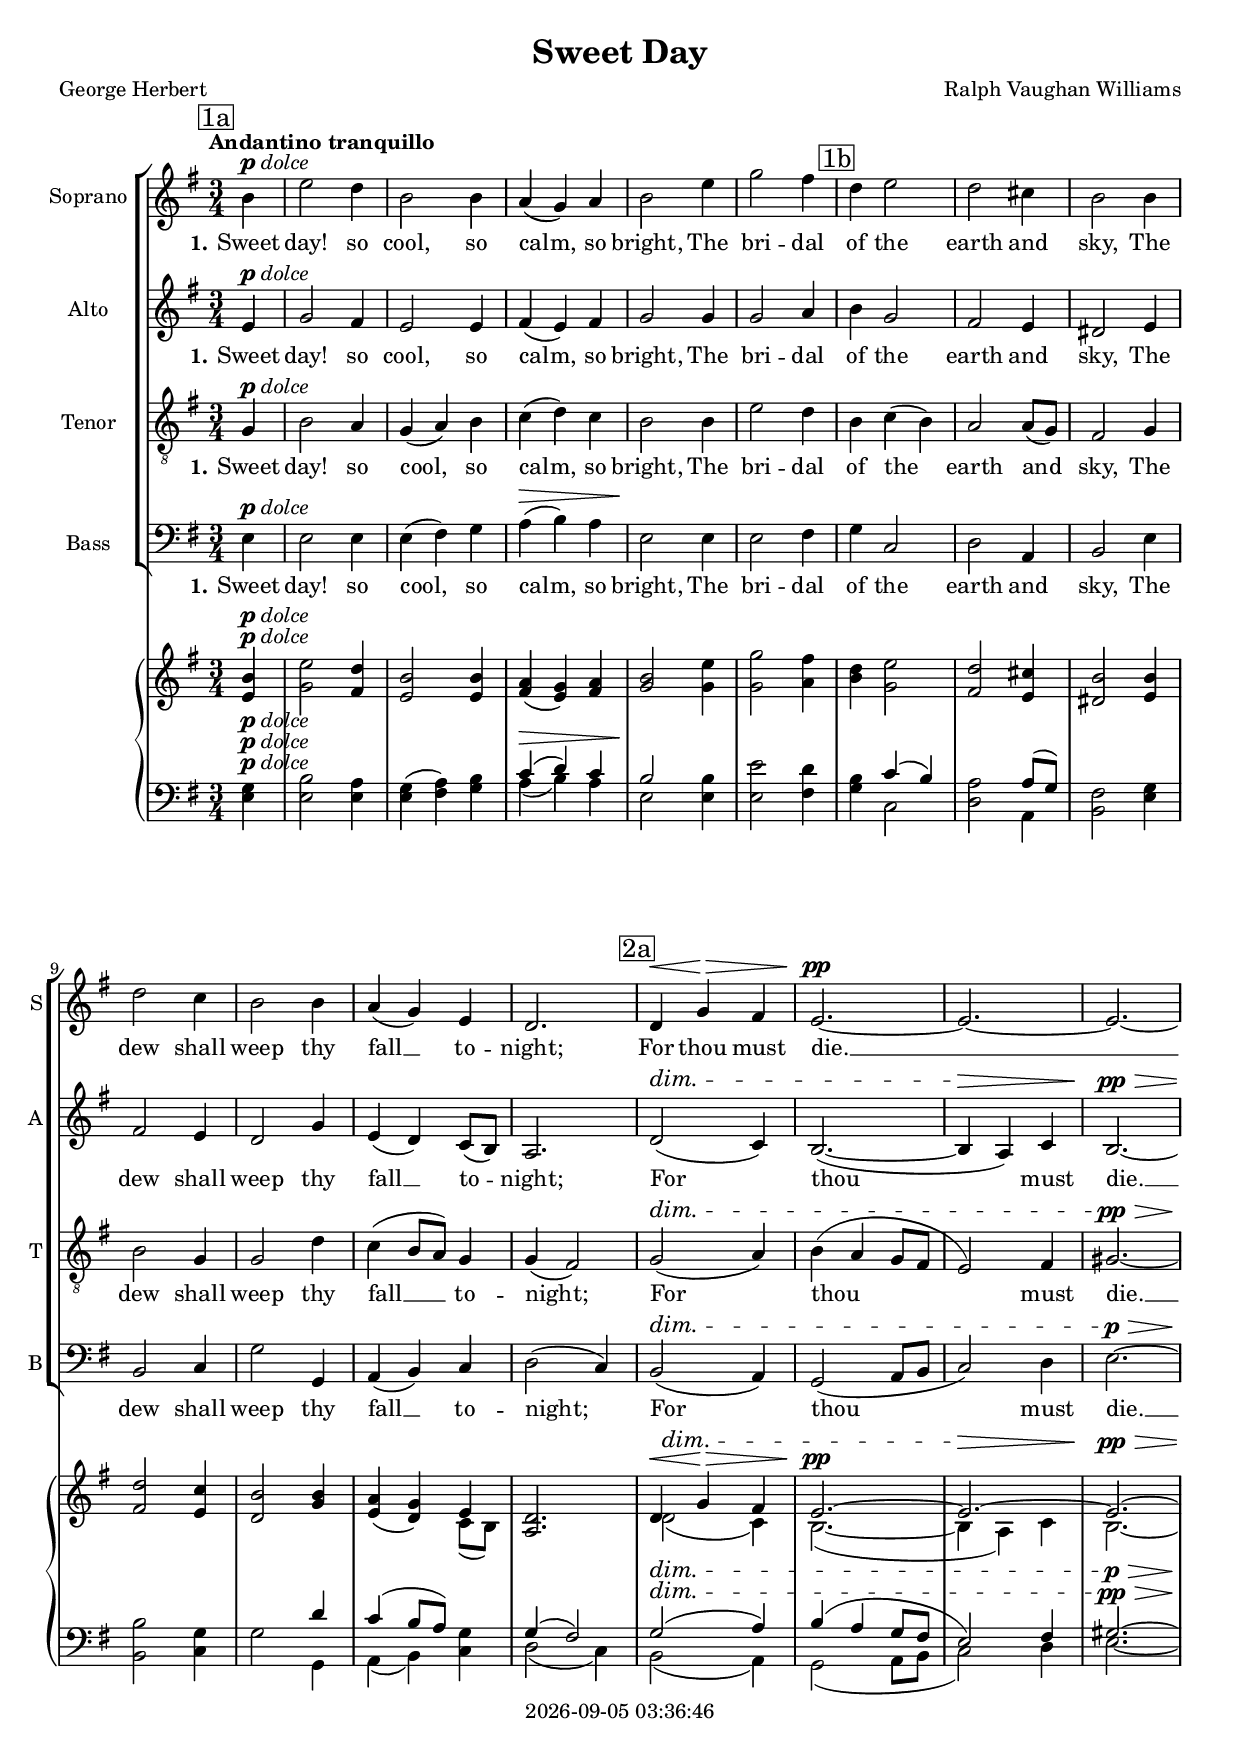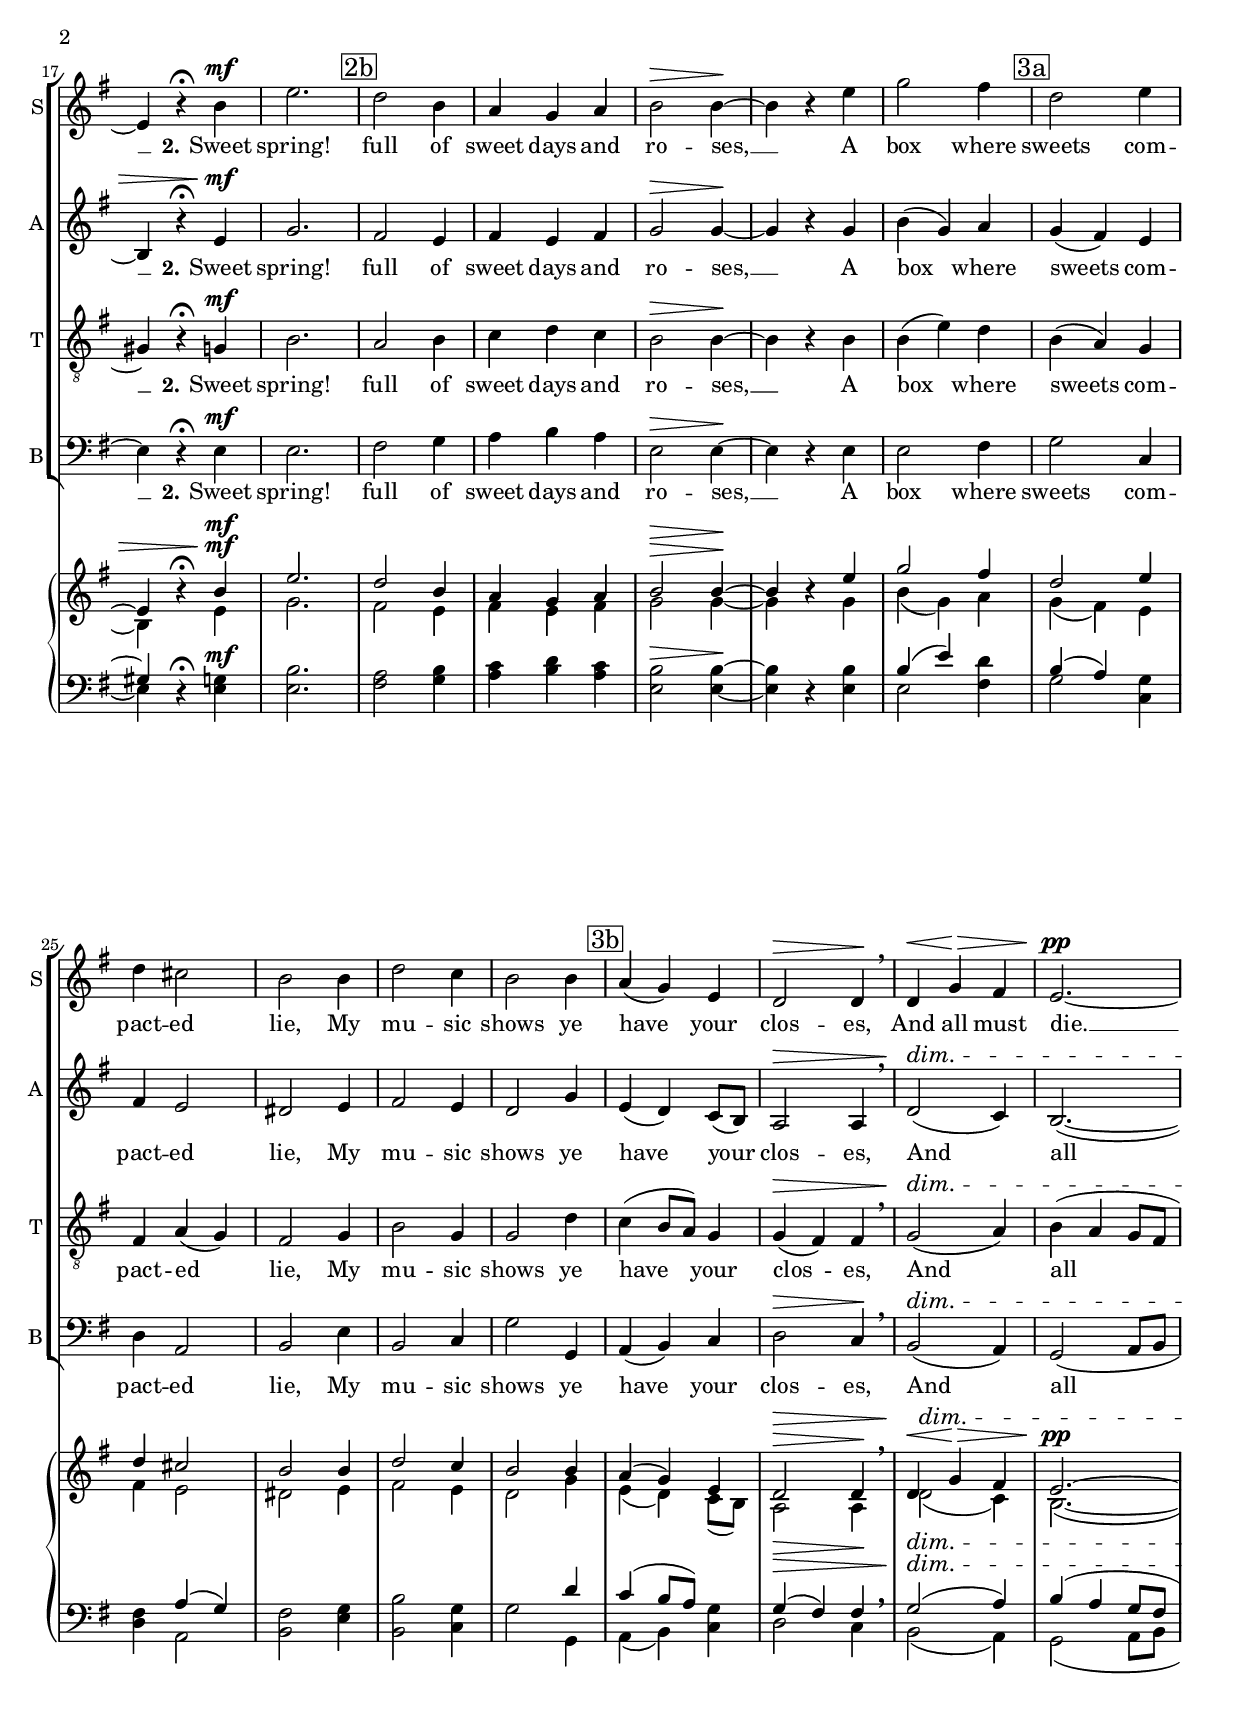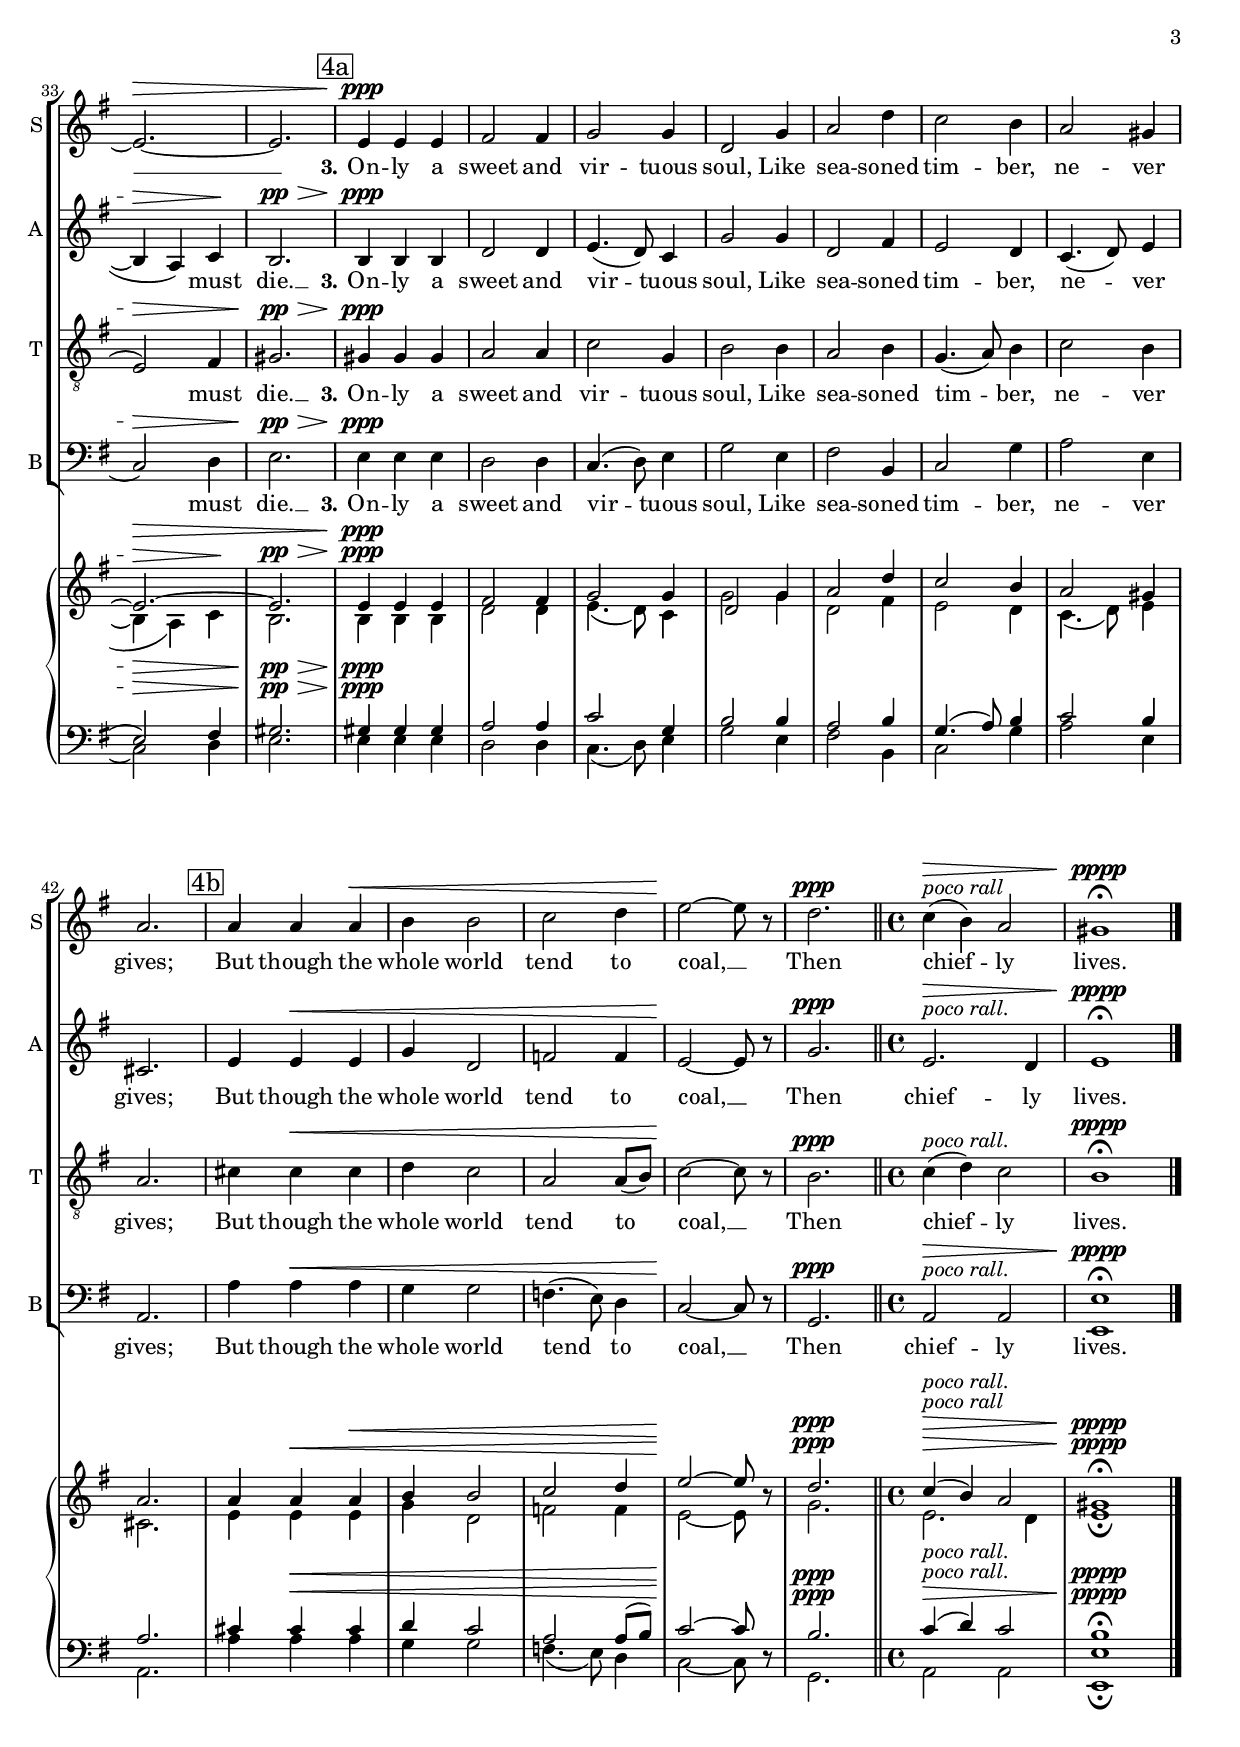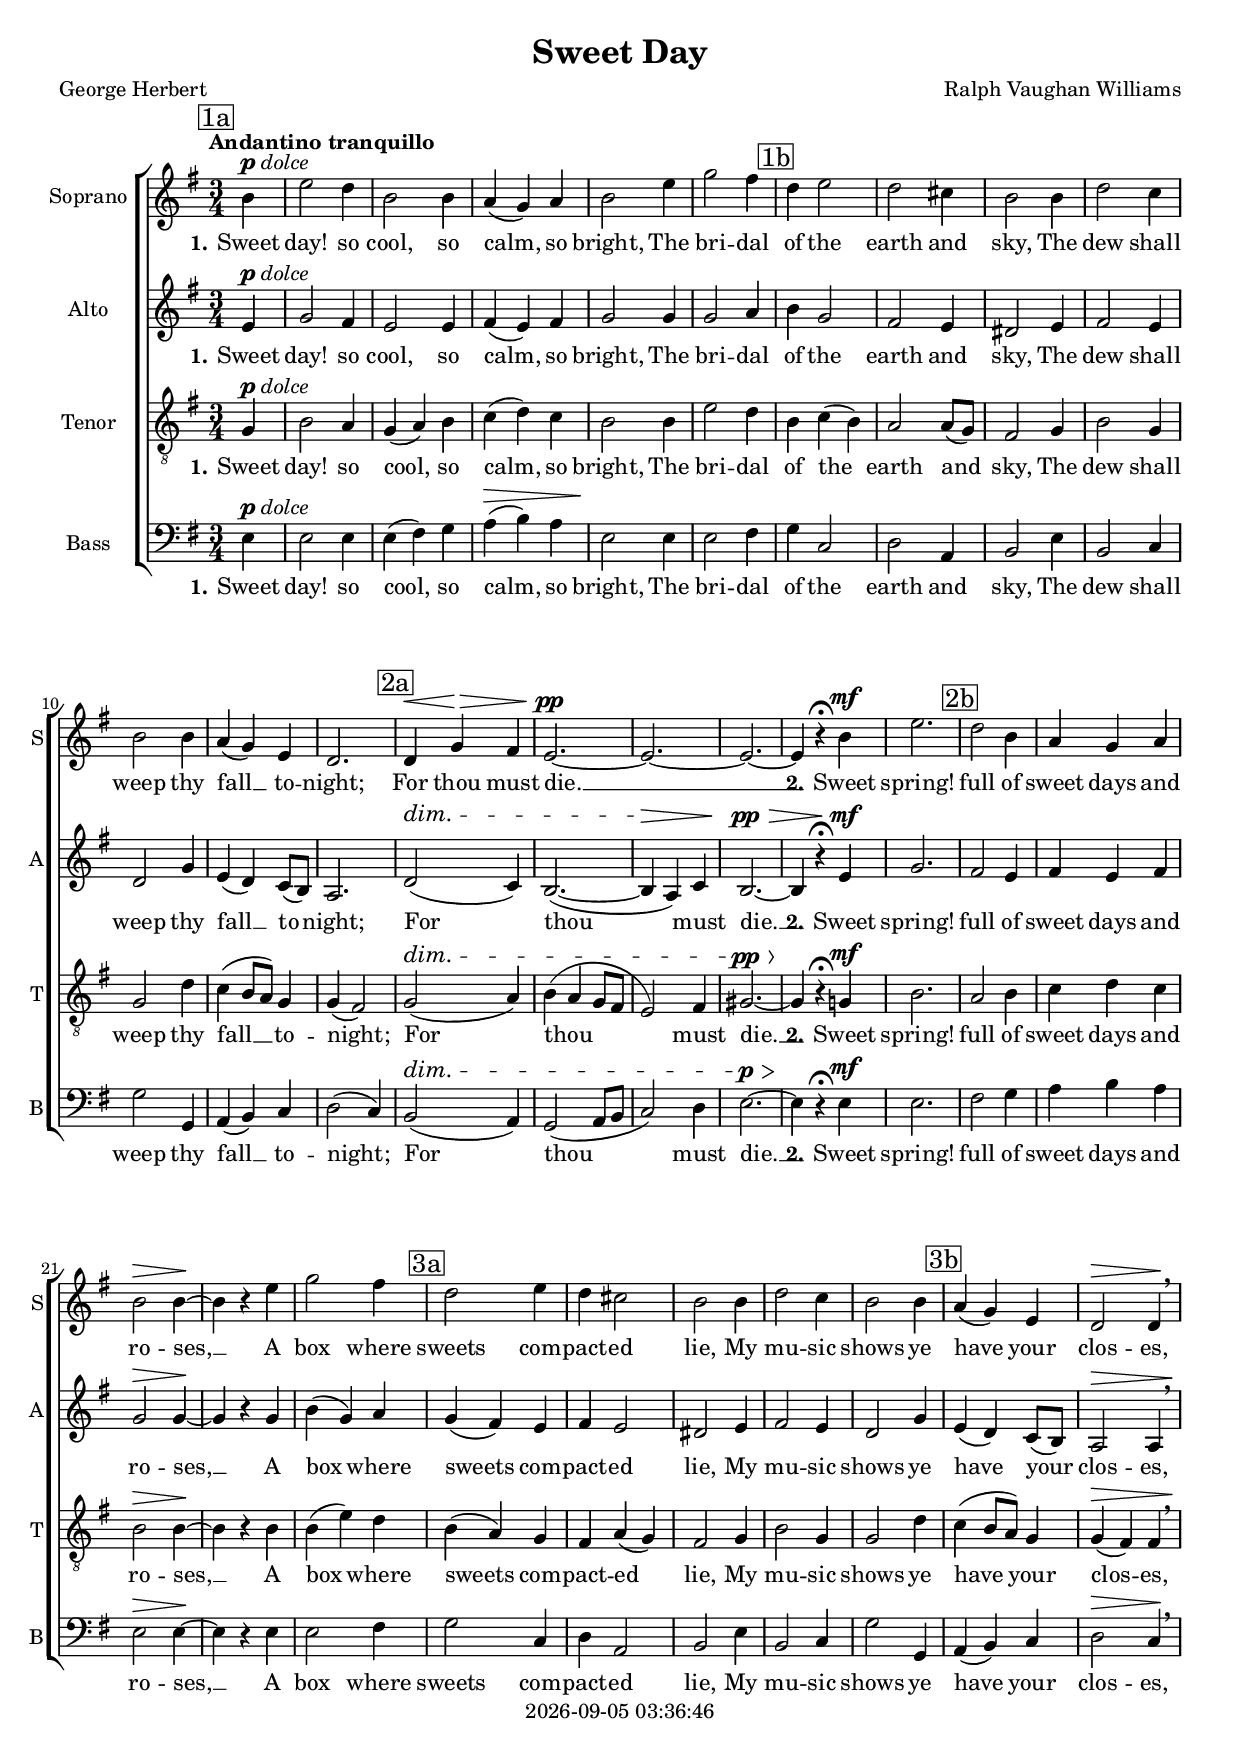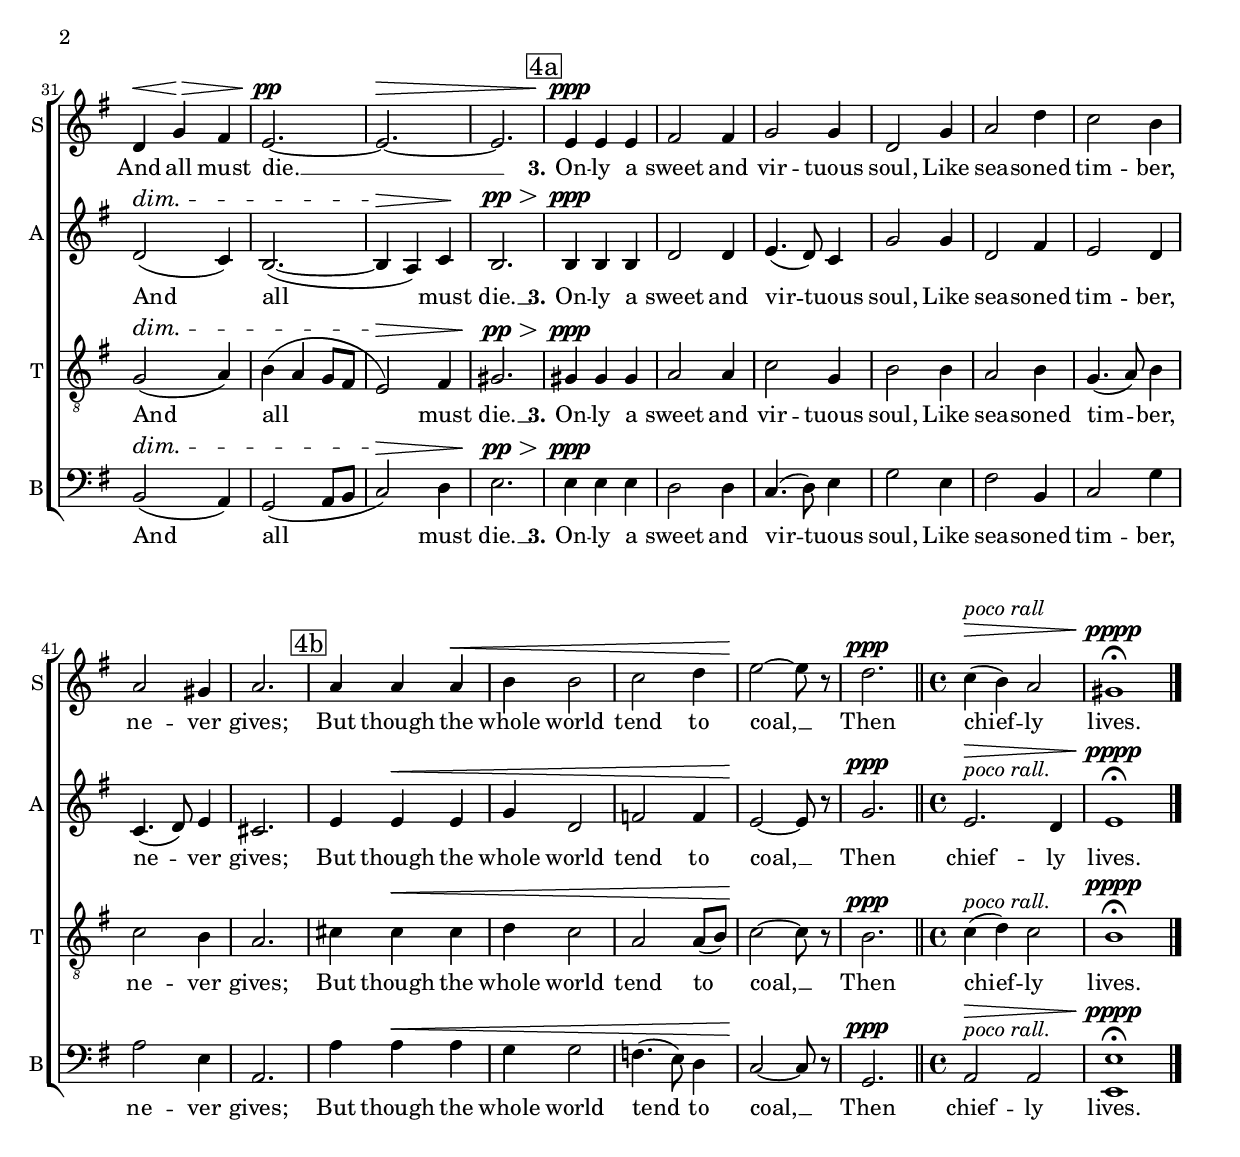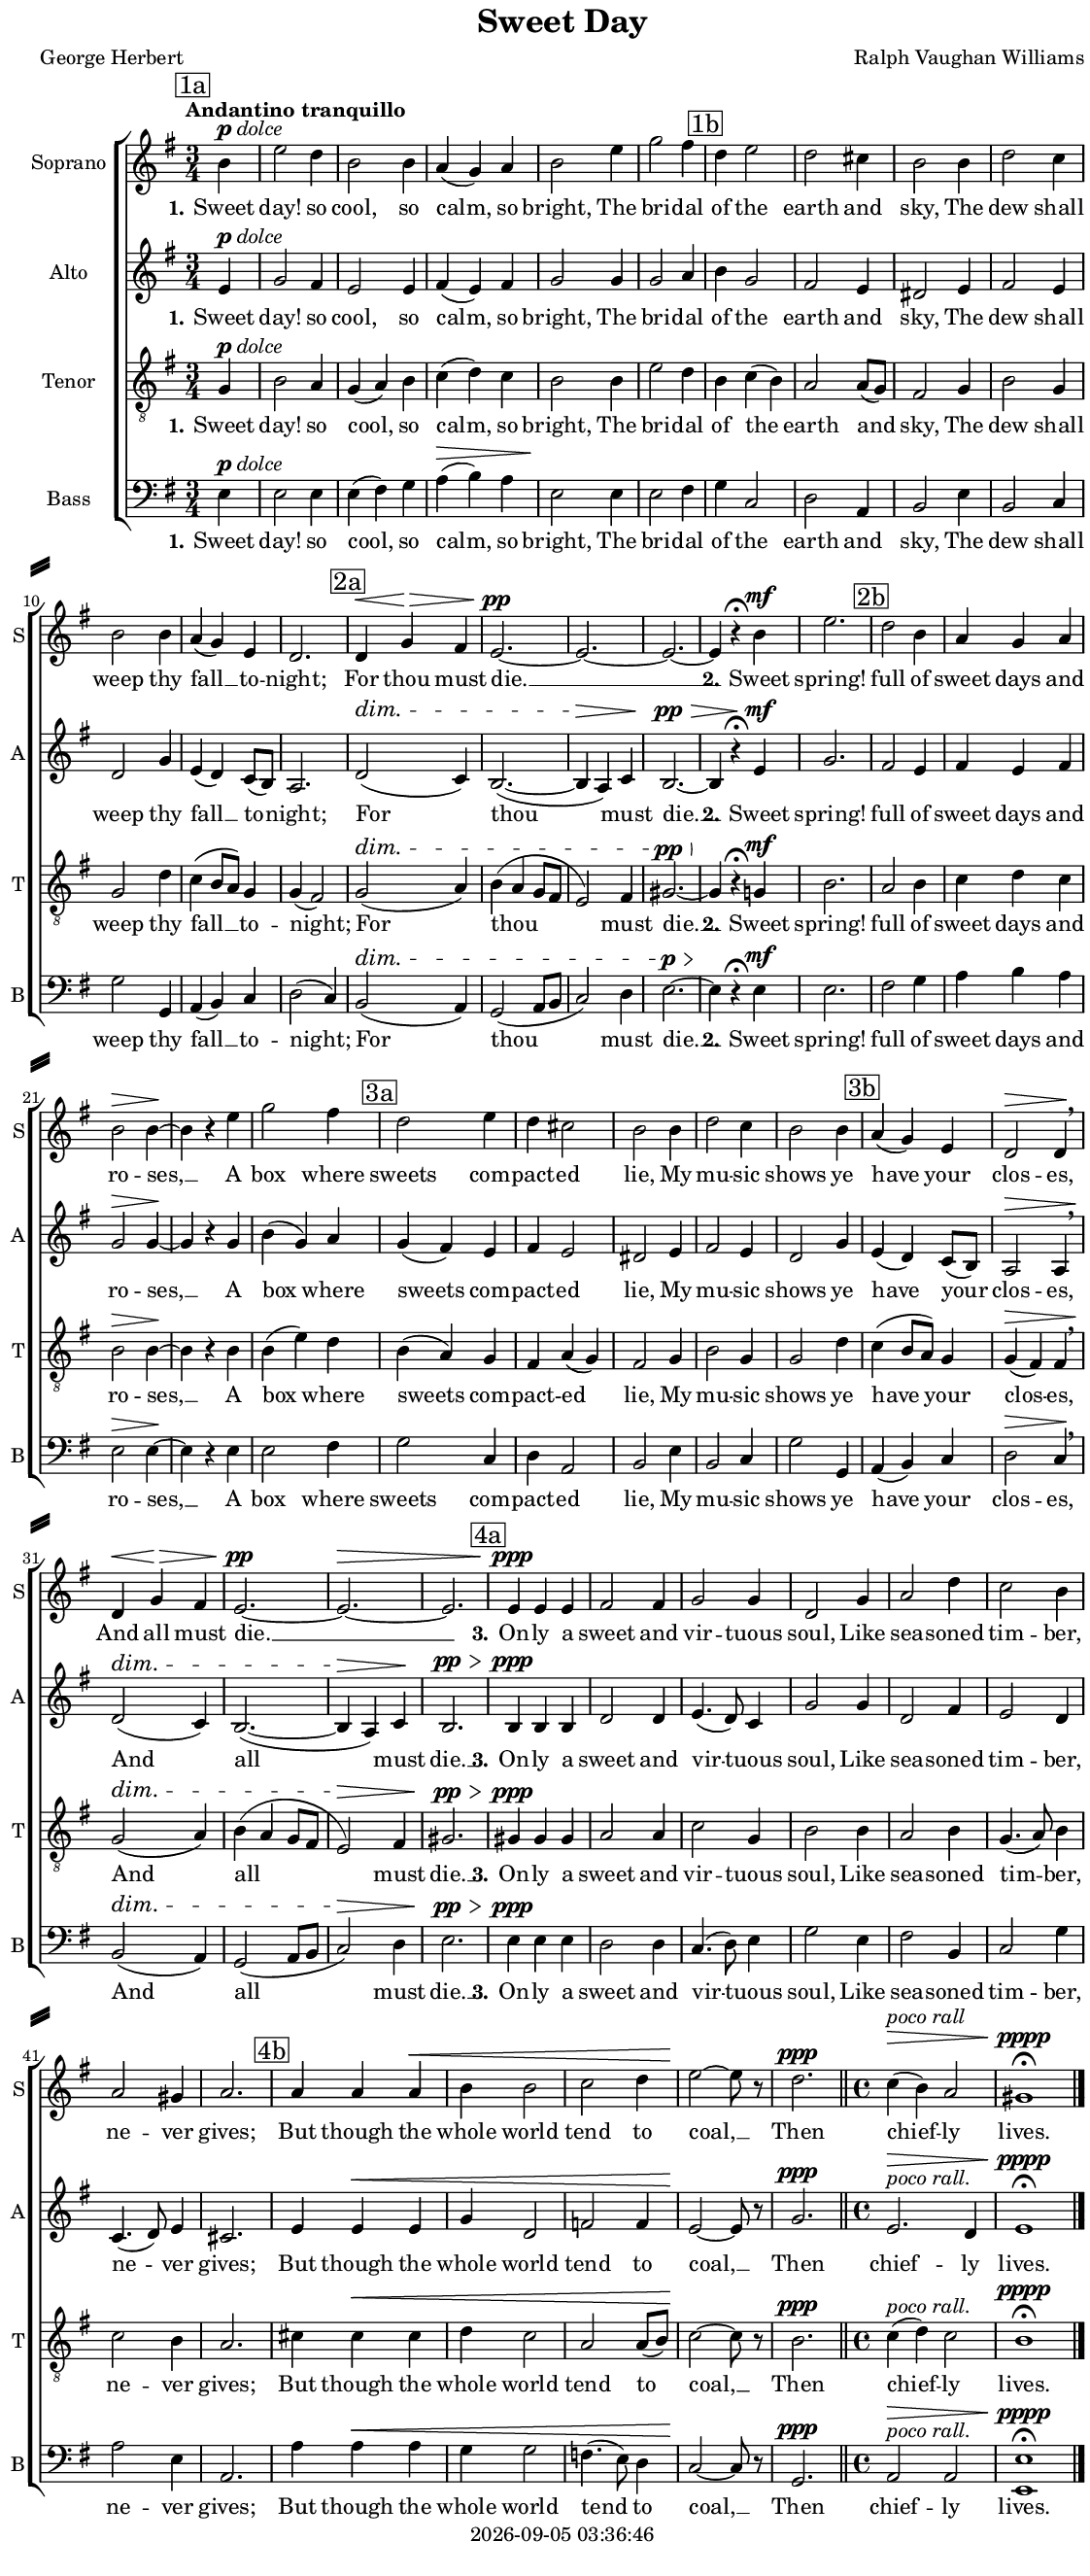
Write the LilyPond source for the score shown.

\version "2.22.0"

\include "predefined-guitar-fretboards.ly"
\include "articulate.ly"

today = #(strftime "%Y-%m-%d %H:%M:%S" (localtime (current-time)))

\header {
% centered at top
%  dedication  = "dedication"
  title       = "Sweet Day"
%  subtitle    = "subtitle"
%  subsubtitle = "subsubtitle"
%  instrument  = "instrument"
  
% arrangement of following lines:
%
%  poet    composer
%  meter   arranger
%  piece       opus

  composer    = "Ralph Vaughan Williams"
%  arranger    = "arranger"
%  opus        = "opus"

  poet        = "George Herbert"
%  meter       = "meter"
%  piece       = "piece"

% centered at bottom
% tagline     = "tagline" % default lilypond version
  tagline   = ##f
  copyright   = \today
}

#(set-global-staff-size 18)

global = {
  \key g \major
  \time 3/4
  \partial 4
}

TempoTrack = {
  \tempo "Andantino tranquillo" 4=90
  \set Score.tempoHideNote = ##t
  s4
  s2.
}

RehearsalTrack = {
%  \set Score.currentBarNumber = #5
  \mark \markup { \box "1a" } s4 s2.*5
  \mark \markup { \box "1b" }    s2.*7
  \mark \markup { \box "2a" }    s2.*6
  \mark \markup { \box "2b" }    s2.*5
  \mark \markup { \box "3a" }    s2.*5
  \mark \markup { \box "3b" }    s2.*6
  \mark \markup { \box "4a" }    s2.*8
  \mark \markup { \box "4b" }    s2.*5 s1 s1
}

soprano = \relative {
  \global
  b'4\omit\p^\markup{\dynamic p \italic dolce}
  e2 d4
  b2 4
  a4(g) a
  b2 e4
  g2 fis4
  d4 e2 % 1b
  d2 cis4
  b2 4
  d2 c4
  b2 4
  a4(g) e
  d2.
  d4^\< g^\> fis % 2a
  e2.^\pp ~
  e2.~
  e2.~
  e4 r\fermata b'^\mf
  e2.
  d2 b4 % 2b
  a4 g a
  b2^\> 4\! ~
  b4 r e
  g2 fis4
  d2 e4 % 3a
  d4 cis2
  b2 4
  d2 c4
  b2 4
  a4(g) e % 3b
  d2^\> 4\! \breathe
  d4^\< g^\> fis
  e2.^\pp ~
  e2.^\> ~
  e2.
  e4^\ppp 4 4 % 4a
  fis2 4
  g2 4
  d2 g4
  a2 d4
  c2 b4
  a2 gis4
  a2.
  a4 4 4^\< % 4b
  b4 2
  c2 d4
  e2\! ~ 8 r
  d2.^\ppp \bar "||" \time 4/4
%  c4^\> ^\markup{\rhythm {4} = \rhythm {4} \italic "poco rall"} !b a2
  c4^\> ^\markup\italic "poco rall" (b) a2
  gis1\fermata ^\pppp
  \bar "|."
}

words  = \lyricmode {
  \set stanza = "1."
  Sweet day! so cool, so calm, so bright,
  The bri -- dal of the earth and sky,
  The dew shall weep thy fall __ to -- night;
  For thou must die. __

  \set stanza = "2."
  Sweet spring! full of sweet days and ro -- ses, __
  A box where sweets com -- pact -- ed lie,
  My mu -- sic shows ye have your clos -- es,
  And all must die. __

  \set stanza = "3."
  On -- ly a sweet and vir -- tuous soul,
  Like sea -- soned tim -- ber, ne -- ver gives;
  But though the whole world tend to coal, __
  Then chief -- ly lives.
}

wordsMidi  = \lyricmode {
  \set stanza = "1."
  "Sweet " "day! " "so " "cool, " "so " "calm, " "so " "bright, "
  "\nThe " bri "dal " "of " "the " "earth " "and " "sky, "
  "\nThe " "dew " "shall " "weep " "thy " "fall "  to "night; "
  "\nFor " "thou " "must " "die.\n" 

  \set stanza = "2."
  "\nSweet " "spring! " "full " "of " "sweet " "days " "and " ro "ses, " 
  "\nA " "box " "where " "sweets " com pact "ed " "lie, "
  "\nMy " mu "sic " "shows " "ye " "have " "your " clos "es, "
  "\nAnd " "all " "must " "die.\n" 

  \set stanza = "3."
  "\nOn" "ly " "a " "sweet " "and " vir "tuous " "soul, "
  "\nLike " sea "soned " tim "ber, " ne "ver " "gives; "
  "\nBut " "though " "the " "whole " "world " "tend " "to " "coal, " 
  "\nThen " chief "ly " "lives. "
}

alto = \relative {
  \global
  e'4\omit\p^\markup{\dynamic p \italic dolce}
  g2 fis4
  e2 4
  fis4(e) fis
  g2 4
  g2 a4
  b4 g2 % 1b
  fis2 e4
  dis2 e4
  fis2 e4
  d2 g4
  e4(d) c8(b) a2.
  d2^\dim(c4) % 2a
  b2.~(
  b4^\> a) c
  b2.^\pp^\> ~
  b4 r\fermata e^\mf
  g2.
  fis2 e4 % 2b
  fis4 e fis
  g2^\> 4\! ~
  g4 r g
  b4(g) a
  g4(fis) e % 3a
  fis4 e2
  dis2 e4
  fis2 e4
  d2 g4
  e4(d) c8(b)
  a2^\> 4 \breathe
  d2^\dim (c4)
  b2.~(
  b4^\> a) c\!
  b2.^\pp^\>
  \mark\markup{ \musicglyph "scripts.ufermata" }
  b4\ppp 4 4 % 4a
  d2 4
  e4.(d8) c4
  g'2 4
  d2 fis4
  e2 d4
  c4.(d8) e4
  cis2.
  e4 4^\< 4 % 4b
  g4 d2
  f2 4
  e2\! ~8 r
  g2.^\ppp
  e2.^\>^\markup\italic "poco rall." d4
  e1\fermata^\pppp
  \bar "|."
}

wordsAlto = \lyricmode {
  Sweet day! so cool, so calm, so bright,
}

tenor = \relative {
  \global
  g4\omit\p^\markup{\dynamic p \italic dolce}
  b2 a4
  g4(a) b
  c4(d) c
  b2 4
  e2 d4
  b4 c(b) % 1b
  a2 8(g)
  fis2 g4
  b2 g4
  g2 d'4 c4(b8 a) g4
  g4(fis2)g2^\dim (a4) % 2a
  b4(a g8 fis
  e2) fis4
  gis2.^\pp^\> ~
  gis4\! r\fermata g^\mf
  b2.
  a2 b4 % 2b
  c4 d c
  b2^\> 4\! ~
  b4 r b
  b4(e) d
  b4(a) g % 3a
  fis4 a(g)
  fis2 g4
  b2 g4
  g2 d'4
  c4(b8 a) g4 % 3b
  g4^\> (fis) 4 \breathe g2^\dim (a4)
  b4(a g8 fis
  e2^\> ) fis4
  gis2.^\pp^\>
  gis4^\ppp 4 4 % 4a
  a2 4
  c2 g4
  b2 4
  a2 b4
  g4.(a8) b4
  c2 b4
  a2.
  cis4 4^\< 4 % 4b
  d4 c2
  a2 8(b) c2\! ~ 8 r
  b2.^\ppp
  c4^\markup\italic "poco rall." (d) c2
  b1\fermata^\pppp
  \bar "|."
}

wordsTenor = \lyricmode {
  Sweet day! so cool, so calm, so bright,
}

bass = \relative {
  \global
  e4\omit\p^\markup{\dynamic p \italic dolce}
  e2 4
  e4(fis) g
  a4^\> (b) a
  e2\! 4
  e2 fis4
  g4 c,2 % 1b
  d2 a4
  b2 e4
  b2 c4
  g'2 g,4
  a4(b) c
  d2(c4)
  b2^\dim (a4) % 2a
  g2(a8 b
  c2) d4
  e2.^\p^\> ~
  e4\! r\fermata e^\mf
  e2.
  fis2 g4 % 2b
  a4 b a
  e2^\> 4\! ~
  e4 r e
  e2 fis4
  g2 c,4 % 3a
  d4 a2
  b2 e4
  b2 c4
  g'2 g,4
  a4(b) c % 3b
  d2^\> c4\! \breathe
  b2^\dim (a4)
  g2(a8 b
  c2^\>) d4
  e2.^\pp^\>
  e4^\ppp e e % 4a
  d2 4
  c4.(d8) e4
  g2 e4
  fis2 b,4
  c2 g'4
  a2 e4
  a,2.
  a'4 4^\< 4 % 4b
  g4 2
  f4.(e8) d4
  c2\! ~ 8 r
  g2.^\ppp
  a2^\>^\markup\italic "poco rall." a
  <e e'>1\fermata^\pppp
  \bar "|."
}

wordsBass = \lyricmode {
  Sweet day! so cool, so calm, so bright,
}

pianoRHone = \relative {
  \global
  <e' b'>4^\markup\bold "Andantino tranquillo"
  <g e'>2 <fis d'>4
  \bar "|."
}

pianoRHtwo = \relative {
  \global
  s4
  s2.
  \bar "|."
}

dynamicsPiano = {
  \override DynamicTextSpanner.style = #'none
  s4\omit\p-\markup{\dynamic p \italic dolce}
  s2.
}

pianoLHone = \relative {
  \global \oneVoice
  <e g>4
  <e b'>2 <e a>4
  \bar "|."
}

pianoLHtwo = \relative {
  \global
  s4
  s2.
  \bar "|."
}

\book {
  \bookOutputSuffix "single"
  \score {
    <<
      <<
        \new ChoirStaff <<
                                % Single soprano staff
          \new Staff = soprano \with {
            instrumentName = #"Soprano"
            shortInstrumentName = #"S"
            midiInstrument = "choir aahs"
          }
          <<
            \new Voice \TempoTrack
            \new Voice \RehearsalTrack
            \new Voice \soprano
            \addlyrics \words
          >>
                                % Single alto staff
          \new Staff = alto \with {
            instrumentName = #"Alto"
            shortInstrumentName = #"A"
            midiInstrument = "choir aahs"
          }
          <<
            \new Voice \alto
            \addlyrics \words
          >>
                                % Single tenor staff
          \new Staff = tenor \with {
            instrumentName = #"Tenor"
            shortInstrumentName = #"T"
            midiInstrument = "choir aahs"
          }
          <<
            \clef "treble_8"
            \new Voice \tenor
            \addlyrics \words
          >>
                                % Single bass staff
          \new Staff = bass \with {
            instrumentName = #"Bass"
            shortInstrumentName = #"B"
            midiInstrument = "choir aahs"
          }
          <<
            \clef "bass"
            \new Voice \bass
            \addlyrics \words
          >>
        >>
        \new PianoStaff = piano <<
          \new Staff = pianorh \with {
            printPartCombineTexts = ##f
            midiInstrument = "acoustic grand piano"
          }
          <<
%            \new Voice \pianoRHone
%            \new Voice \pianoRHtwo
            \new Voice \partCombine \soprano \alto
          >>
          \new Dynamics \dynamicsPiano
          \new Staff = pianolh \with {
            printPartCombineTexts = ##f
            midiInstrument = "acoustic grand piano"
          }
          <<
            \clef "bass"
%            \new Voice \pianoLHone
%            \new Voice \pianoLHtwo
            \new Voice \partCombine \tenor \bass
          >>
        >>
      >>
    >>
    \layout {
      indent = 1.5\cm
      \pointAndClickOff
      \context {
        \Staff \RemoveAllEmptyStaves
        barNumberVisibility = #first-bar-number-invisible-save-broken-bars
        \override BarNumber.break-visibility = ##(#f #t #t)
      }
    }
  }
}

\book {
  \bookOutputSuffix "single-noacc"
  \score {
%   \articulate
    <<
      <<
        \new ChoirStaff <<
                                % Single soprano staff
          \new Staff = soprano \with {
            instrumentName = #"Soprano"
            shortInstrumentName = #"S"
            midiInstrument = "choir aahs"
          }
          <<
            \new Voice \TempoTrack
            \new Voice \RehearsalTrack
            \new Voice \soprano
            \addlyrics \words
          >>
                                % Single alto staff
          \new Staff = alto \with {
            instrumentName = #"Alto"
            shortInstrumentName = #"A"
            midiInstrument = "choir aahs"
          }
          <<
            \new Voice \alto
            \addlyrics \words
          >>
                                % Single tenor staff
          \new Staff = tenor \with {
            instrumentName = #"Tenor"
            shortInstrumentName = #"T"
            midiInstrument = "choir aahs"
          }
          <<
            \clef "treble_8"
            \new Voice \tenor
            \addlyrics \words
          >>
                                % Single bass staff
          \new Staff = bass \with {
            instrumentName = #"Bass"
            shortInstrumentName = #"B"
            midiInstrument = "choir aahs"
          }
          <<
            \clef "bass"
            \new Voice \bass
            \addlyrics \words
          >>
        >>
      >>
    >>
    \layout {
      indent = 1.5\cm
      \pointAndClickOff
      \context {
        \Staff \RemoveAllEmptyStaves
        barNumberVisibility = #first-bar-number-invisible-save-broken-bars
        \override BarNumber.break-visibility = ##(#f #t #t)
      }
    }

  }
}

\book {
  \bookOutputSuffix "singlepage-noacc"
  \paper {
    top-margin = 0
    left-margin = 7
    right-margin = 1
    paper-width = 190\mm
    page-breaking = #ly:one-page-breaking
    system-system-spacing.basic-distance = #15
    system-separator-markup = \slashSeparator
  }
  \score {
%   \articulate
    <<
      <<
        \new ChoirStaff <<
                                % Single soprano staff
          \new Staff = soprano \with {
            instrumentName = #"Soprano"
            shortInstrumentName = #"S"
            midiInstrument = "choir aahs"
          }
          <<
            \new Voice \TempoTrack
            \new Voice \RehearsalTrack
            \new Voice \soprano
            \addlyrics \words
          >>
                                % Single alto staff
          \new Staff = alto \with {
            instrumentName = #"Alto"
            shortInstrumentName = #"A"
            midiInstrument = "choir aahs"
          }
          <<
            \new Voice \alto
            \addlyrics \words
          >>
                                % Single tenor staff
          \new Staff = tenor \with {
            instrumentName = #"Tenor"
            shortInstrumentName = #"T"
            midiInstrument = "choir aahs"
          }
          <<
            \clef "treble_8"
            \new Voice \tenor
            \addlyrics \words
          >>
                                % Single bass staff
          \new Staff = bass \with {
            instrumentName = #"Bass"
            shortInstrumentName = #"B"
            midiInstrument = "choir aahs"
          }
          <<
            \clef "bass"
            \new Voice \bass
            \addlyrics \words
          >>
        >>
      >>
    >>
    \layout {
      indent = 1.5\cm
      \pointAndClickOff
      \context {
        \Staff \RemoveAllEmptyStaves
        barNumberVisibility = #first-bar-number-invisible-save-broken-bars
        \override BarNumber.break-visibility = ##(#f #t #t)
      }
    }
  }
}

\book {
  \bookOutputSuffix "midi-sop"
  \score {
%   \articulate
    <<
      <<
        \new ChoirStaff <<
                                % Single soprano staff
          \new Staff = soprano \with {
            instrumentName = #"Soprano"
            shortInstrumentName = #"S"
            midiInstrument = "choir aahs"
          }
          <<
            \new Voice \TempoTrack
            \new Voice \soprano
            \addlyrics \wordsMidi
          >>
                                % Single alto staff
          \new Staff = alto \with {
            instrumentName = #"Alto"
            shortInstrumentName = #"A"
            midiInstrument = "choir aahs"
          }
          <<
            \new Voice \alto
          >>
                                % Single tenor staff
          \new Staff = tenor \with {
            instrumentName = #"Tenor"
            shortInstrumentName = #"T"
            midiInstrument = "choir aahs"
          }
          <<
            \clef "treble_8"
            \new Voice \tenor
          >>
                                % Single bass staff
          \new Staff = bass \with {
            instrumentName = #"Bass"
            shortInstrumentName = #"B"
            midiInstrument = "choir aahs"
          }
          <<
            \clef "bass"
            \new Voice \bass
          >>
        >>
%        \new PianoStaff = piano <<
%          \new Staff = pianorh \with {
%            printPartCombineTexts = ##f
%            midiInstrument = "acoustic grand piano"
%          }
%          <<
%%            \new Voice \pianoRHone
%%            \new Voice \pianoRHtwo
%            \new Voice \partCombine \soprano \alto
%          >>
%          \new Dynamics \dynamicsPiano
%          \new Staff = pianolh \with {
%            printPartCombineTexts = ##f
%            midiInstrument = "acoustic grand piano"
%          }
%          <<
%            \clef "bass"
%%            \new Voice \pianoLHone
%%            \new Voice \pianoLHtwo
%            \new Voice \partCombine \tenor \bass
%          >>
%        >>
      >>
    >>
    \midi {}
  }
}

\book {
  \bookOutputSuffix "midi-alto"
  \score {
%   \articulate
    <<
      <<
        \new ChoirStaff <<
                                % Single soprano staff
          \new Staff = soprano \with {
            instrumentName = #"Soprano"
            shortInstrumentName = #"S"
            midiInstrument = "choir aahs"
          }
          <<
            \new Voice \TempoTrack
            \new Voice \soprano
          >>
                                % Single alto staff
          \new Staff = alto \with {
            instrumentName = #"Alto"
            shortInstrumentName = #"A"
            midiInstrument = "choir aahs"
          }
          <<
            \new Voice \alto
            \addlyrics \wordsMidi
          >>
                                % Single tenor staff
          \new Staff = tenor \with {
            instrumentName = #"Tenor"
            shortInstrumentName = #"T"
            midiInstrument = "choir aahs"
          }
          <<
            \clef "treble_8"
            \new Voice \tenor
          >>
                                % Single bass staff
          \new Staff = bass \with {
            instrumentName = #"Bass"
            shortInstrumentName = #"B"
            midiInstrument = "choir aahs"
          }
          <<
            \clef "bass"
            \new Voice \bass
          >>
        >>
%        \new PianoStaff = piano <<
%          \new Staff = pianorh \with {
%            printPartCombineTexts = ##f
%            midiInstrument = "acoustic grand piano"
%          }
%          <<
%%            \new Voice \pianoRHone
%%            \new Voice \pianoRHtwo
%            \new Voice \partCombine \soprano \alto
%          >>
%          \new Dynamics \dynamicsPiano
%          \new Staff = pianolh \with {
%            printPartCombineTexts = ##f
%            midiInstrument = "acoustic grand piano"
%          }
%          <<
%            \clef "bass"
%%            \new Voice \pianoLHone
%%            \new Voice \pianoLHtwo
%            \new Voice \partCombine \tenor \bass
%          >>
%        >>
      >>
    >>
    \midi {}
  }
}

\book {
  \bookOutputSuffix "midi-tenor"
  \score {
%   \articulate
    <<
      <<
        \new ChoirStaff <<
                                % Single soprano staff
          \new Staff = soprano \with {
            instrumentName = #"Soprano"
            shortInstrumentName = #"S"
            midiInstrument = "choir aahs"
          }
          <<
            \new Voice \TempoTrack
            \new Voice \soprano
          >>
                                % Single alto staff
          \new Staff = alto \with {
            instrumentName = #"Alto"
            shortInstrumentName = #"A"
            midiInstrument = "choir aahs"
          }
          <<
            \new Voice \alto
          >>
                                % Single tenor staff
          \new Staff = tenor \with {
            instrumentName = #"Tenor"
            shortInstrumentName = #"T"
            midiInstrument = "choir aahs"
          }
          <<
            \clef "treble_8"
            \new Voice \tenor
            \addlyrics \wordsMidi
          >>
                                % Single bass staff
          \new Staff = bass \with {
            instrumentName = #"Bass"
            shortInstrumentName = #"B"
            midiInstrument = "choir aahs"
          }
          <<
            \clef "bass"
            \new Voice \bass
          >>
        >>
%        \new PianoStaff = piano <<
%          \new Staff = pianorh \with {
%            printPartCombineTexts = ##f
%            midiInstrument = "acoustic grand piano"
%          }
%          <<
%%            \new Voice \pianoRHone
%%            \new Voice \pianoRHtwo
%            \new Voice \partCombine \soprano \alto
%          >>
%          \new Dynamics \dynamicsPiano
%          \new Staff = pianolh \with {
%            printPartCombineTexts = ##f
%            midiInstrument = "acoustic grand piano"
%          }
%          <<
%            \clef "bass"
%%            \new Voice \pianoLHone
%%            \new Voice \pianoLHtwo
%            \new Voice \partCombine \tenor \bass
%          >>
%        >>
      >>
    >>
    \midi {}
  }
}

\book {
  \bookOutputSuffix "midi-bass"
  \score {
%   \articulate
    <<
      <<
        \new ChoirStaff <<
                                % Single soprano staff
          \new Staff = soprano \with {
            instrumentName = #"Soprano"
            shortInstrumentName = #"S"
            midiInstrument = "choir aahs"
          }
          <<
            \new Voice \TempoTrack
            \new Voice \soprano
          >>
                                % Single alto staff
          \new Staff = alto \with {
            instrumentName = #"Alto"
            shortInstrumentName = #"A"
            midiInstrument = "choir aahs"
          }
          <<
            \new Voice \alto
          >>
                                % Single tenor staff
          \new Staff = tenor \with {
            instrumentName = #"Tenor"
            shortInstrumentName = #"T"
            midiInstrument = "choir aahs"
          }
          <<
            \clef "treble_8"
            \new Voice \tenor
          >>
                                % Single bass staff
          \new Staff = bass \with {
            instrumentName = #"Bass"
            shortInstrumentName = #"B"
            midiInstrument = "choir aahs"
          }
          <<
            \clef "bass"
            \new Voice \bass
            \addlyrics \wordsMidi
          >>
        >>
%        \new PianoStaff = piano <<
%          \new Staff = pianorh \with {
%            printPartCombineTexts = ##f
%            midiInstrument = "acoustic grand piano"
%          }
%          <<
%%            \new Voice \pianoRHone
%%            \new Voice \pianoRHtwo
%            \new Voice \partCombine \soprano \alto
%          >>
%          \new Dynamics \dynamicsPiano
%          \new Staff = pianolh \with {
%            printPartCombineTexts = ##f
%            midiInstrument = "acoustic grand piano"
%          }
%          <<
%            \clef "bass"
%%            \new Voice \pianoLHone
%%            \new Voice \pianoLHtwo
%            \new Voice \partCombine \tenor \bass
%          >>
%        >>
      >>
    >>
    \midi {}
  }
}
